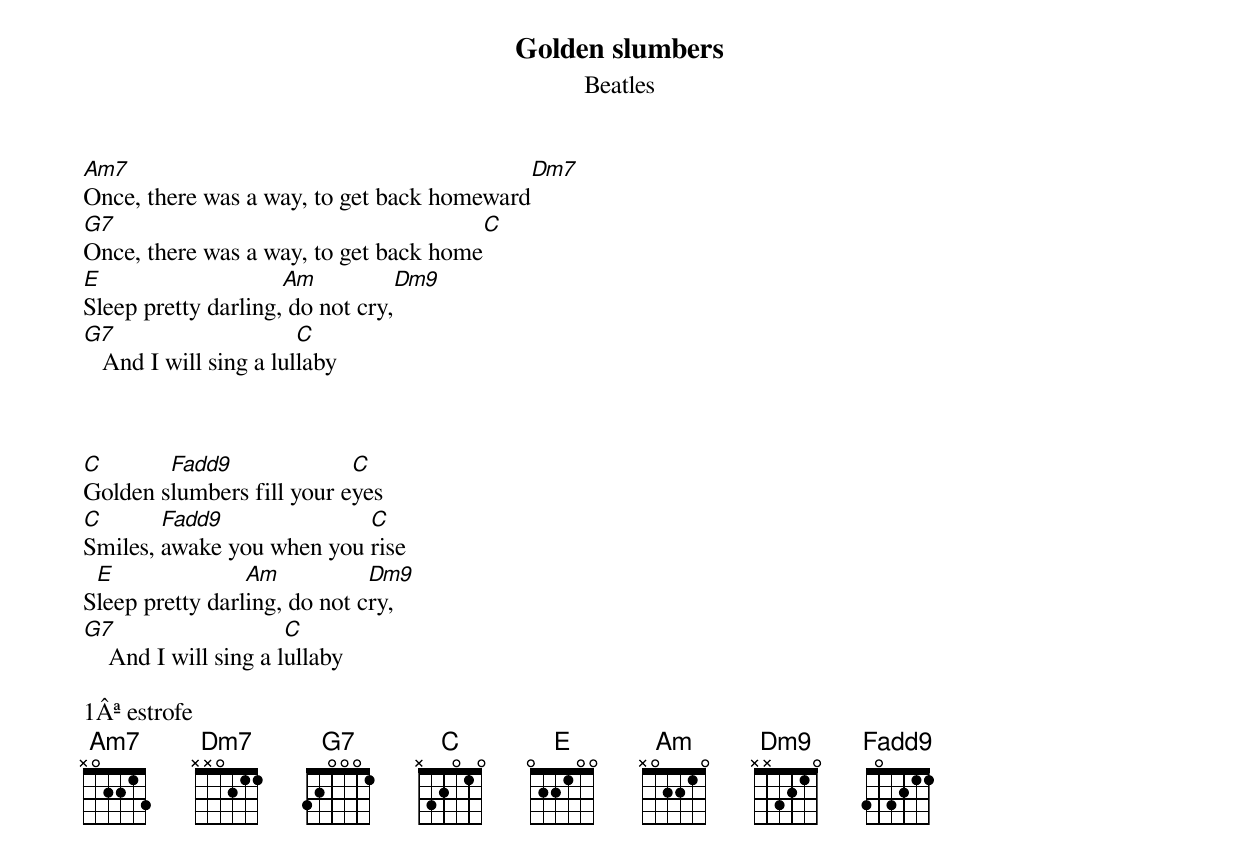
Golden slumbers
Beatles

Am7                                        Dm7
Once, there was a way, to get back homeward
G7                                         C
Once, there was a way, to get back home
E                    Am           Dm9
Sleep pretty darling, do not cry,
G7                      C
   And I will sing a lullaby



C       Fadd9              C
Golden slumbers fill your eyes
C       Fadd9              C
Smiles, awake you when you rise
 E               Am           Dm9
Sleep pretty darling, do not cry,
G7                     C
    And I will sing a lullaby

1Âª estrofe
